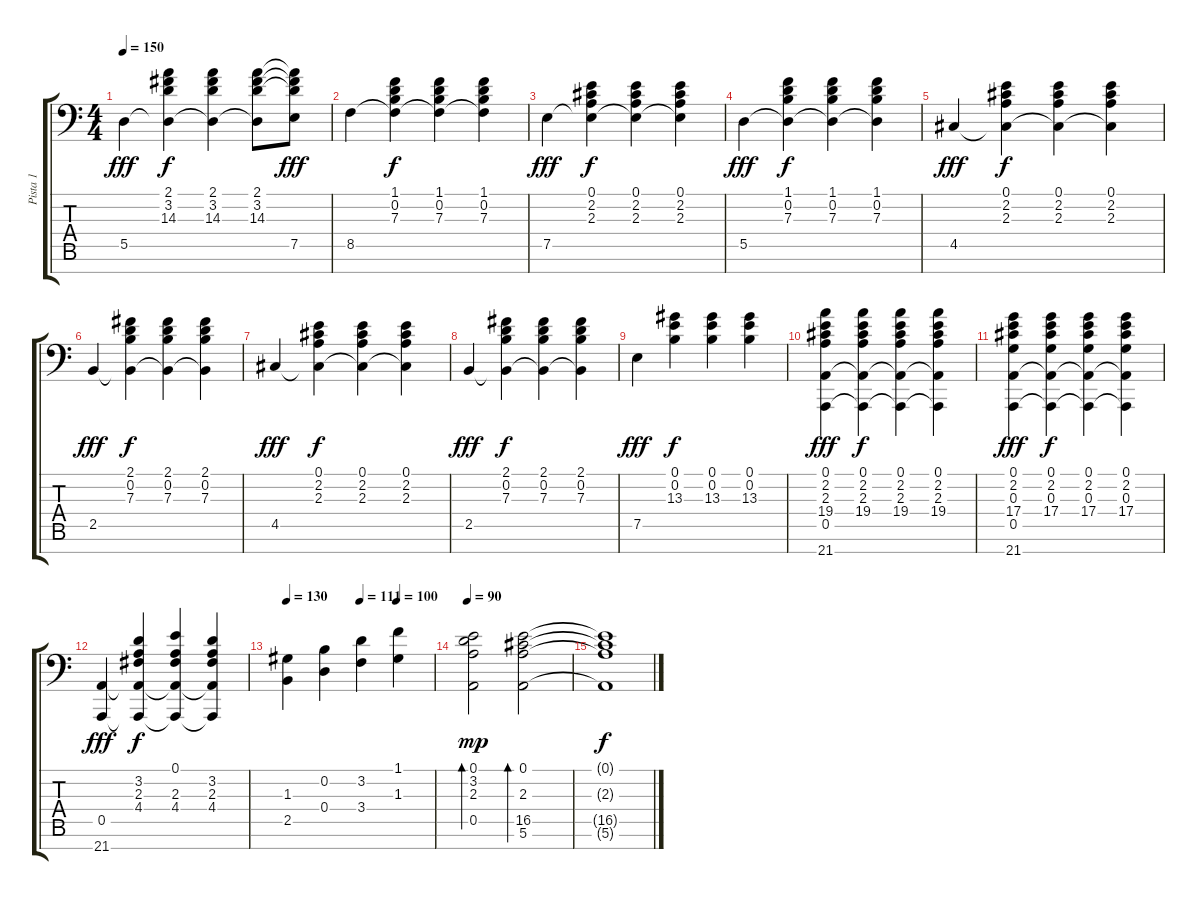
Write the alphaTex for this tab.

\track ("Pista 1" "Pista 1") {instrument acousticgrandpiano}
\staff {score tabs}
\tuning (E4 B3 G3 D3 A2 E2 C0) {hide}
\ts (4 4)
\tempo 150
\clef f4
\ks c
5.5.4{dy fff} (2.1 3.2 14.3 5.5{t}).4{dy f} (2.1 3.2 14.3 5.5{t}).4 (2.1 3.2 14.3 5.5{t}).8 (2.1{t} 3.2{t} 14.3{t} 7.5).8{dy fff} |
8.5.4 (1.1 0.2 7.3 8.5{t}).4{dy f} (1.1 0.2 7.3 8.5{t}).4 (1.1 0.2 7.3 8.5{t}).4 |
7.5.4{dy fff} (0.1 2.2 2.3 7.5{t}).4{dy f} (0.1 2.2 2.3 7.5{t}).4 (0.1 2.2 2.3 7.5{t}).4 |
5.5.4{dy fff} (1.1 0.2 7.3 5.5{t}).4{dy f} (1.1 0.2 7.3 5.5{t}).4 (1.1 0.2 7.3 5.5{t}).4 |
4.5.4{dy fff} (0.1 2.2 2.3 4.5{t}).4{dy f} (0.1 2.2 2.3 4.5{t}).4 (0.1 2.2 2.3 4.5{t}).4 |
2.5.4{dy fff} (2.1 0.2 7.3 2.5{t}).4{dy f} (2.1 0.2 7.3 2.5{t}).4 (2.1 0.2 7.3 2.5{t}).4 |
4.5.4{dy fff} (0.1 2.2 2.3 4.5{t}).4{dy f} (0.1 2.2 2.3 4.5{t}).4 (0.1 2.2 2.3 4.5{t}).4 |
2.5.4{dy fff} (2.1 0.2 7.3 2.5{t}).4{dy f} (2.1 0.2 7.3 2.5{t}).4 (2.1 0.2 7.3 2.5{t}).4 |
7.5.4{dy fff} (0.1 0.2 13.3).4{dy f} (0.1 0.2 13.3).4 (0.1 0.2 13.3).4 |
(0.1 2.2 2.3 19.4 0.5 21.7).4{dy fff} (0.1 2.2 2.3 19.4 0.5{t} 21.7{t}).4{dy f} (0.1 2.2 2.3 19.4 0.5{t} 21.7{t}).4 (0.1 2.2 2.3 19.4 0.5{t} 21.7{t}).4 |
(0.1 2.2 0.3 17.4 0.5 21.7).4{dy fff} (0.1 2.2 0.3 17.4 0.5{t} 21.7{t}).4{dy f} (0.1 2.2 0.3 17.4 0.5{t} 21.7{t}).4 (0.1 2.2 0.3 17.4 0.5{t} 21.7{t}).4 |
(0.5 21.7).4{dy fff} (3.2 2.3 4.4 0.5{t} 21.7{t}).4{dy f} (0.1 2.3 4.4 0.5{t} 21.7{t}).4 (3.2 2.3 4.4 0.5{t} 21.7{t}).4 |
\tempo 130
\tempo (111 0.5)
\tempo (100 0.75)
(1.3 2.5).4 (0.2 0.4).4 (3.2 3.4).4 (1.1 1.3).4 |
\tempo 90
(0.1 3.2 2.3 0.5).2{bd 480 dy mp} (0.1 2.3 16.5 5.6).2{bd 480} |
(0.1{t} 2.3{t} 16.5{t} 5.6{t}).1{dy f}
